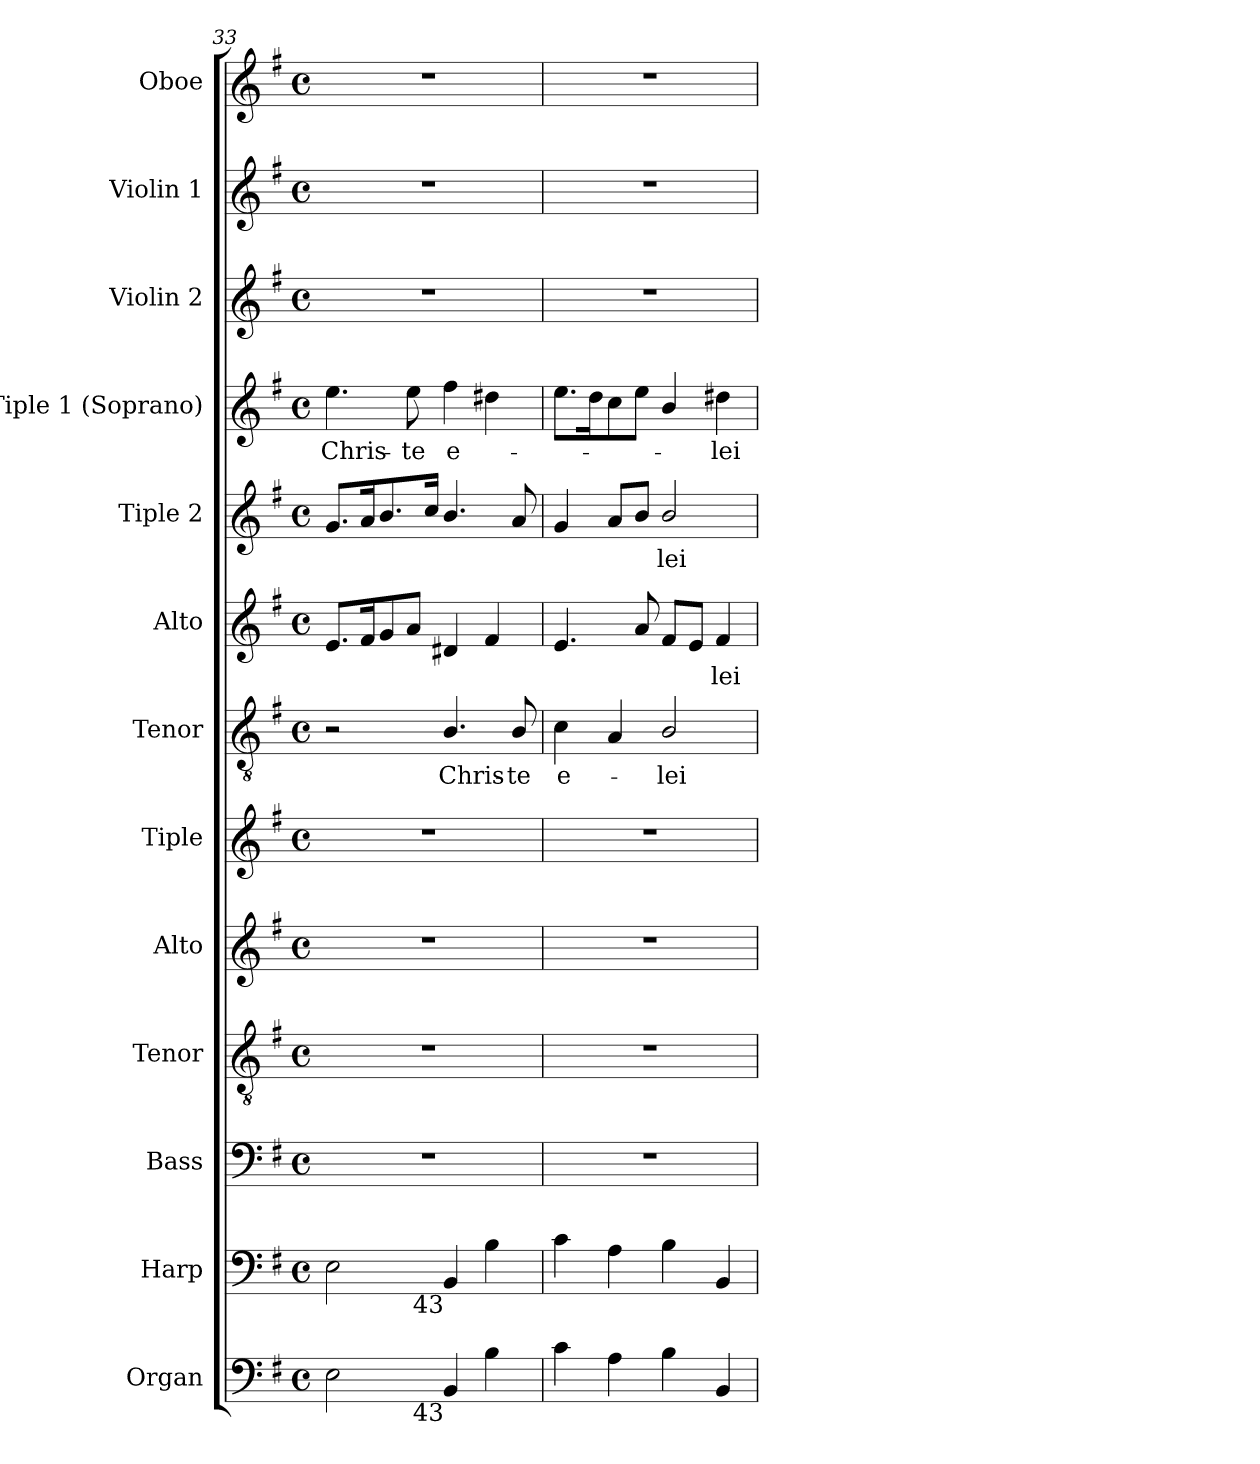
**kern	**kern	**kern	**kern	**kern	**kern	**kern	**text	**kern	**text	**kern	**text	**kern	**text	**kern	**kern	**kern
*part13	*part12	*part11	*part10	*part9	*part8	*part7	*part7	*part6	*part6	*part5	*part5	*part4	*part4	*part3	*part2	*part1
*staff13	*staff12	*staff11	*staff10	*staff9	*staff8	*staff7	*staff7	*staff6	*staff6	*staff5	*staff5	*staff4	*staff4	*staff3	*staff2	*staff1
*I"Organ	*I"Harp	*I"Bass	*I"Tenor	*I"Alto	*I"Tiple	*I"Tenor	*	*I"Alto	*	*I"Tiple 2	*	*I"Tiple 1 (Soprano)	*	*I"Violin 2	*I"Violin 1	*I"Oboe
*I'Org.	*I'Hp.	*I'B.	*I'T.	*I'A.	*	*I'T.	*	*I'A.	*	*	*	*I'S1.	*	*I'Vln. 2	*I'Vln. 1	*I'Ob.
*clefF4	*clefF4	*clefF4	*clefGv2	*clefG2	*clefG2	*clefGv2	*	*clefG2	*	*clefG2	*	*clefG2	*	*clefG2	*clefG2	*clefG2
*	*	*	*ITrd7c12	*	*	*ITrd7c12	*	*	*	*	*	*	*	*	*	*
*k[f#]	*k[f#]	*k[f#]	*k[f#]	*k[f#]	*k[f#]	*k[f#]	*	*k[f#]	*	*k[f#]	*	*k[f#]	*	*k[f#]	*k[f#]	*k[f#]
*G:	*G:	*G:	*G:	*G:	*G:	*G:	*	*G:	*	*G:	*	*G:	*	*G:	*G:	*G:
*M4/4	*M4/4	*M4/4	*M4/4	*M4/4	*M4/4	*M4/4	*	*M4/4	*	*M4/4	*	*M4/4	*	*M4/4	*M4/4	*M4/4
*met(c)	*met(c)	*met(c)	*met(c)	*met(c)	*met(c)	*met(c)	*	*met(c)	*	*met(c)	*	*met(c)	*	*met(c)	*met(c)	*met(c)
=33	=33	=33	=33	=33	=33	=33	=33	=33	=33	=33	=33	=33	=33	=33	=33	=33
!	!	!	!	!	!	!	!	!	!	!	!	!	!LO:LY:b:color=#000000	!	!	!
2Ei\	2Ei\	1r	1r	1r	1r	2r	.	8.ei/L	.	8.gi/L	.	4.eei\	Chris-	1r	1r	1r
.	.	.	.	.	.	.	.	16f#i/k	.	16ai/k	.	.	.	.	.	.
.	.	.	.	.	.	.	.	8gi/	.	8.bi/	.	.	.	.	.	.
!	!	!	!	!	!	!	!	!	!	!	!	!	!LO:LY:b:color=#000000	!	!	!
.	.	.	.	.	.	.	.	8ai/J	.	.	.	8eei\	-te	.	.	.
.	.	.	.	.	.	.	.	.	.	16cci/Jk	.	.	.	.	.	.
!	!	!	!	!	!	!	!LO:LY:b:color=#000000	!	!	!	!	!	!	!	!	!
!	!LO:TX:b:rj:t=43	!	!	!	!	!	!	!	!	!	!	!	!	!	!	!
!LO:TX:b:rj:t=43	!	!	!	!	!	!	!	!	!	!	!	!	!	!	!	!
!	!	!	!	!	!	!	!	!	!	!	!	!	!LO:LY:b:color=#000000	!	!	!
4BBi/	4BBi/	.	.	.	.	4.BBi/	Chris-	4d#Xi/	.	4.bi/	.	4ff#i\	e-	.	.	.
4Bi\	4Bi\	.	.	.	.	.	.	4f#i/	.	.	.	4dd#Xi\	.	.	.	.
!	!	!	!	!	!	!	!LO:LY:b:color=#000000	!	!	!	!	!	!	!	!	!
.	.	.	.	.	.	8BBi/	-te	.	.	8ai/	.	.	.	.	.	.
=34	=34	=34	=34	=34	=34	=34	=34	=34	=34	=34	=34	=34	=34	=34	=34	=34
!	!	!	!	!	!	!	!LO:LY:b:color=#000000	!	!	!	!	!	!	!	!	!
4ci\	4ci\	1r	1r	1r	1r	4Ci\	e-	4.ei/	.	4gi/	.	8.eei\L	.	1r	1r	1r
.	.	.	.	.	.	.	.	.	.	.	.	16ddi\k	.	.	.	.
4Ai\	4Ai\	.	.	.	.	4AAi/	.	.	.	8ai/L	.	8cci\	.	.	.	.
.	.	.	.	.	.	.	.	8ai/	.	8bi/J	.	8eei\J	.	.	.	.
!	!	!	!	!	!	!	!LO:LY:b:color=#000000	!	!	!	!	!	!	!	!	!
!	!	!	!	!	!	!	!	!	!	!	!LO:LY:b:color=#000000	!	!	!	!	!
4Bi\	4Bi\	.	.	.	.	2BBi/	-lei-	8f#i/L	.	2bi/	-lei-	4bi/	.	.	.	.
.	.	.	.	.	.	.	.	8ei/J	.	.	.	.	.	.	.	.
!	!	!	!	!	!	!	!	!	!LO:LY:b:color=#000000	!	!	!	!	!	!	!
!	!	!	!	!	!	!	!	!	!	!	!	!	!LO:LY:b:color=#000000	!	!	!
4BBi/	4BBi/	.	.	.	.	.	.	4f#i/	-lei-	.	.	4dd#Xi\	-lei-	.	.	.
=	=	=	=	=	=	=	=	=	=	=	=	=	=	=	=	=
*-	*-	*-	*-	*-	*-	*-	*-	*-	*-	*-	*-	*-	*-	*-	*-	*-
